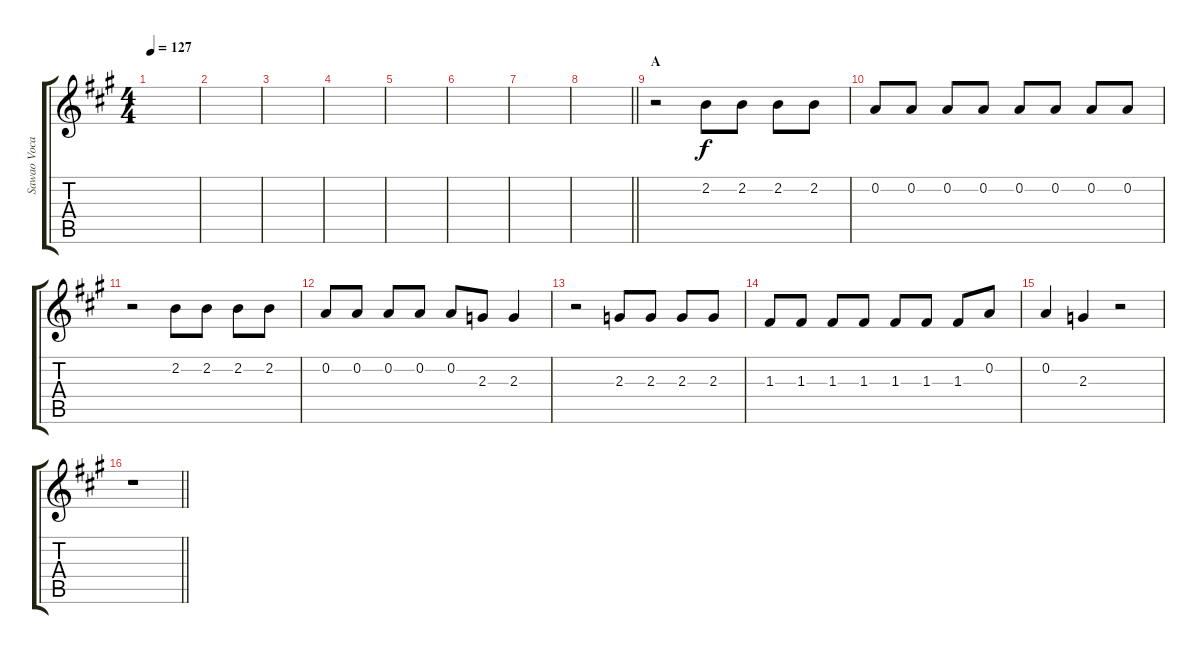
\track ("Sawao Vocal" "Sawao Voca") {instrument contrabass}
\staff {score tabs}
\tuning (D4 A3 F3 C3 G2 D2) {hide}
\ts (4 4)
\tempo 127
\clef g2
\ks a
|
|
|
|
|
|
|
\barLineRight lightlight
|
\section ("" "A")
r.2 2.2.8 2.2.8 2.2.8 2.2.8 |
0.2.8 0.2.8 0.2.8 0.2.8 0.2.8 0.2.8 0.2.8 0.2.8 |
r.2 2.2.8 2.2.8 2.2.8 2.2.8 |
0.2.8 0.2.8 0.2.8 0.2.8 0.2.8 2.3.8 2.3.4 |
r.2 2.3.8 2.3.8 2.3.8 2.3.8 |
1.3.8 1.3.8 1.3.8 1.3.8 1.3.8 1.3.8 1.3.8 0.2.8 |
0.2.4 2.3.4 r.2 |
\barLineRight lightlight
r.1
